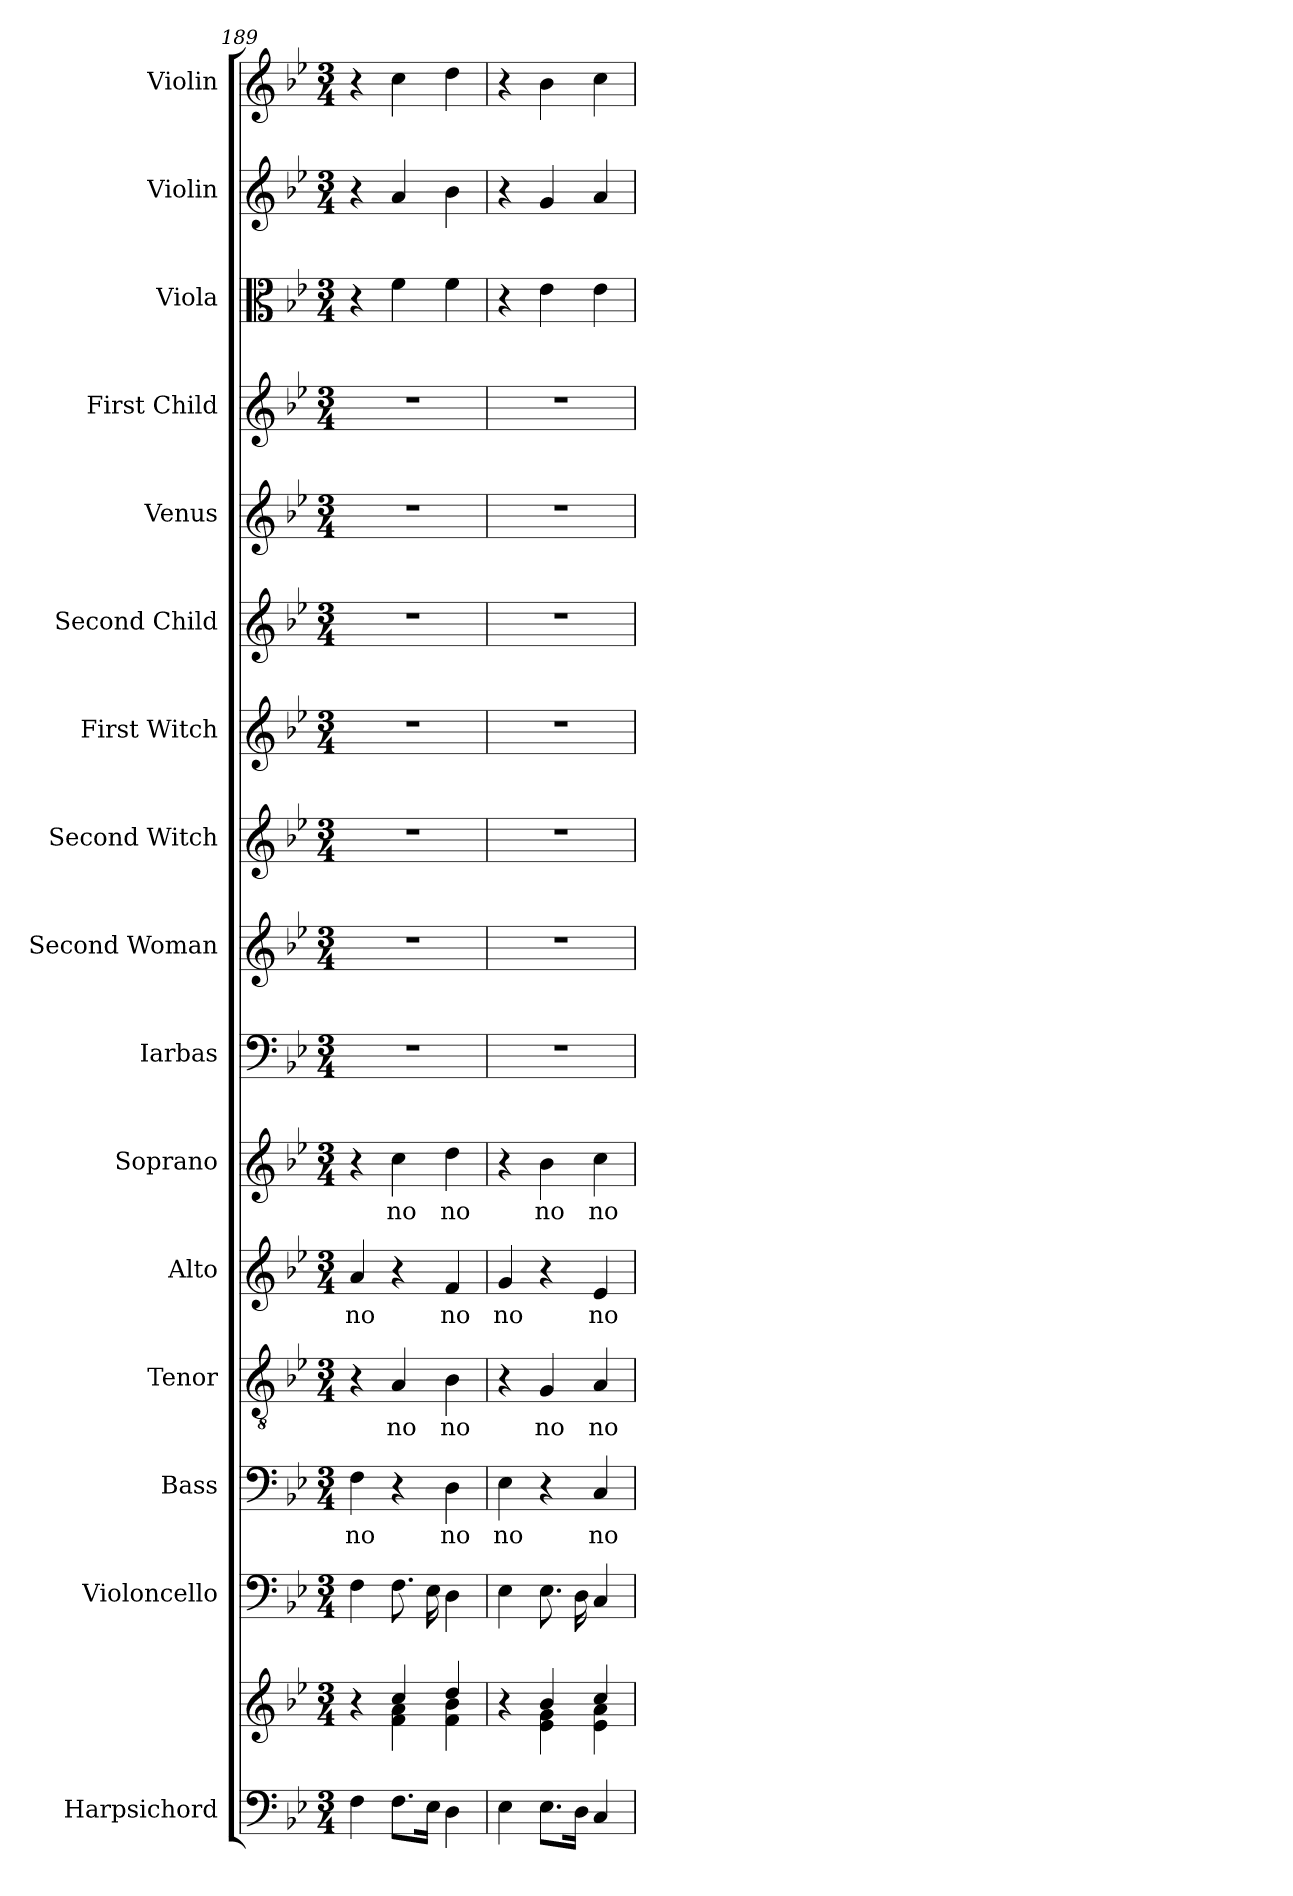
**kern	**kern	**kern	**kern	**text	**kern	**text	**kern	**text	**kern	**text	**kern	**kern	**kern	**kern	**kern	**kern	**kern	**kern	**kern	**kern
*part16	*part16	*part15	*part14	*part14	*part13	*part13	*part12	*part12	*part11	*part11	*part10	*part9	*part8	*part7	*part6	*part5	*part4	*part3	*part2	*part1
*staff17	*staff16	*staff15	*staff14	*staff14	*staff13	*staff13	*staff12	*staff12	*staff11	*staff11	*staff10	*staff9	*staff8	*staff7	*staff6	*staff5	*staff4	*staff3	*staff2	*staff1
*I"Harpsichord	*	*I"Violoncello	*I"Bass	*	*I"Tenor	*	*I"Alto	*	*I"Soprano	*	*I"Iarbas	*I"Second Woman	*I"Second Witch	*I"First Witch	*I"Second Child	*I"Venus	*I"First Child	*I"Viola	*I"Violin	*I"Violin
*I'Hch.	*	*I'Vc.	*I'B.	*	*I'T.	*	*I'A.	*	*I'S.	*	*I'I.	*I'2W	*I'W2.	*I'W1	*I'C2.	*I'V.	*I'C1	*I'Vla.	*I'Vln.	*I'Vln.
*clefF4	*clefG2	*clefF4	*clefF4	*	*clefGv2	*	*clefG2	*	*clefG2	*	*clefF4	*clefG2	*clefG2	*clefG2	*clefG2	*clefG2	*clefG2	*clefC3	*clefG2	*clefG2
*k[b-e-]	*k[b-e-]	*k[b-e-]	*k[b-e-]	*	*k[b-e-]	*	*k[b-e-]	*	*k[b-e-]	*	*k[b-e-]	*k[b-e-]	*k[b-e-]	*k[b-e-]	*k[b-e-]	*k[b-e-]	*k[b-e-]	*k[b-e-]	*k[b-e-]	*k[b-e-]
*M3/4	*M3/4	*M3/4	*M3/4	*	*M3/4	*	*M3/4	*	*M3/4	*	*M3/4	*M3/4	*M3/4	*M3/4	*M3/4	*M3/4	*M3/4	*M3/4	*M3/4	*M3/4
=189	=189	=189	=189	=189	=189	=189	=189	=189	=189	=189	=189	=189	=189	=189	=189	=189	=189	=189	=189	=189
*	*^	*	*	*	*	*	*	*	*	*	*	*	*	*	*	*	*	*	*	*
!	!	!	!	!	!LO:LY:b	!	!	!	!LO:LY:b	!	!	!	!	!	!	!	!	!	!	!	!
4F\	4r	4ryy	4F\	4F\	no	4r	.	4a/	no	4r	.	2.r	2.r	2.r	2.r	2.r	2.r	2.r	4r	4r	4r
!	!	!	!	!	!	!	!LO:LY:b	!	!	!	!LO:LY:b	!	!	!	!	!	!	!	!	!	!
8.F\L	4cc/	4f\ 4a\	8.F\	4r	.	4A/	no	4r	.	4cc\	no	.	.	.	.	.	.	.	4f\	4a/	4cc\
16E-\Jk	.	.	16E-\	.	.	.	.	.	.	.	.	.	.	.	.	.	.	.	.	.	.
!	!	!	!	!	!LO:LY:b	!	!LO:LY:b	!	!LO:LY:b	!	!LO:LY:b	!	!	!	!	!	!	!	!	!	!
4D\	4dd/	4f\ 4b-\	4D\	4D\	no	4B-\	no	4f/	no	4dd\	no	.	.	.	.	.	.	.	4f\	4b-\	4dd\
=190	=190	=190	=190	=190	=190	=190	=190	=190	=190	=190	=190	=190	=190	=190	=190	=190	=190	=190	=190	=190	=190
!	!	!	!	!	!LO:LY:b	!	!	!	!LO:LY:b	!	!	!	!	!	!	!	!	!	!	!	!
4E-\	4r	4ryy	4E-\	4E-\	no	4r	.	4g/	no	4r	.	2.r	2.r	2.r	2.r	2.r	2.r	2.r	4r	4r	4r
!	!	!	!	!	!	!	!LO:LY:b	!	!	!	!LO:LY:b	!	!	!	!	!	!	!	!	!	!
8.E-\L	4b-/	4e-\ 4g\	8.E-\	4r	.	4G/	no	4r	.	4b-\	no	.	.	.	.	.	.	.	4e-\	4g/	4b-\
16D\Jk	.	.	16D\	.	.	.	.	.	.	.	.	.	.	.	.	.	.	.	.	.	.
!	!	!	!	!	!LO:LY:b	!	!LO:LY:b	!	!LO:LY:b	!	!LO:LY:b	!	!	!	!	!	!	!	!	!	!
4C/	4cc/	4e-\ 4a\	4C/	4C/	no	4A/	no	4e-/	no	4cc\	no	.	.	.	.	.	.	.	4e-\	4a/	4cc\
*	*v	*v	*	*	*	*	*	*	*	*	*	*	*	*	*	*	*	*	*	*	*
=	=	=	=	=	=	=	=	=	=	=	=	=	=	=	=	=	=	=	=	=
*-	*-	*-	*-	*-	*-	*-	*-	*-	*-	*-	*-	*-	*-	*-	*-	*-	*-	*-	*-	*-
